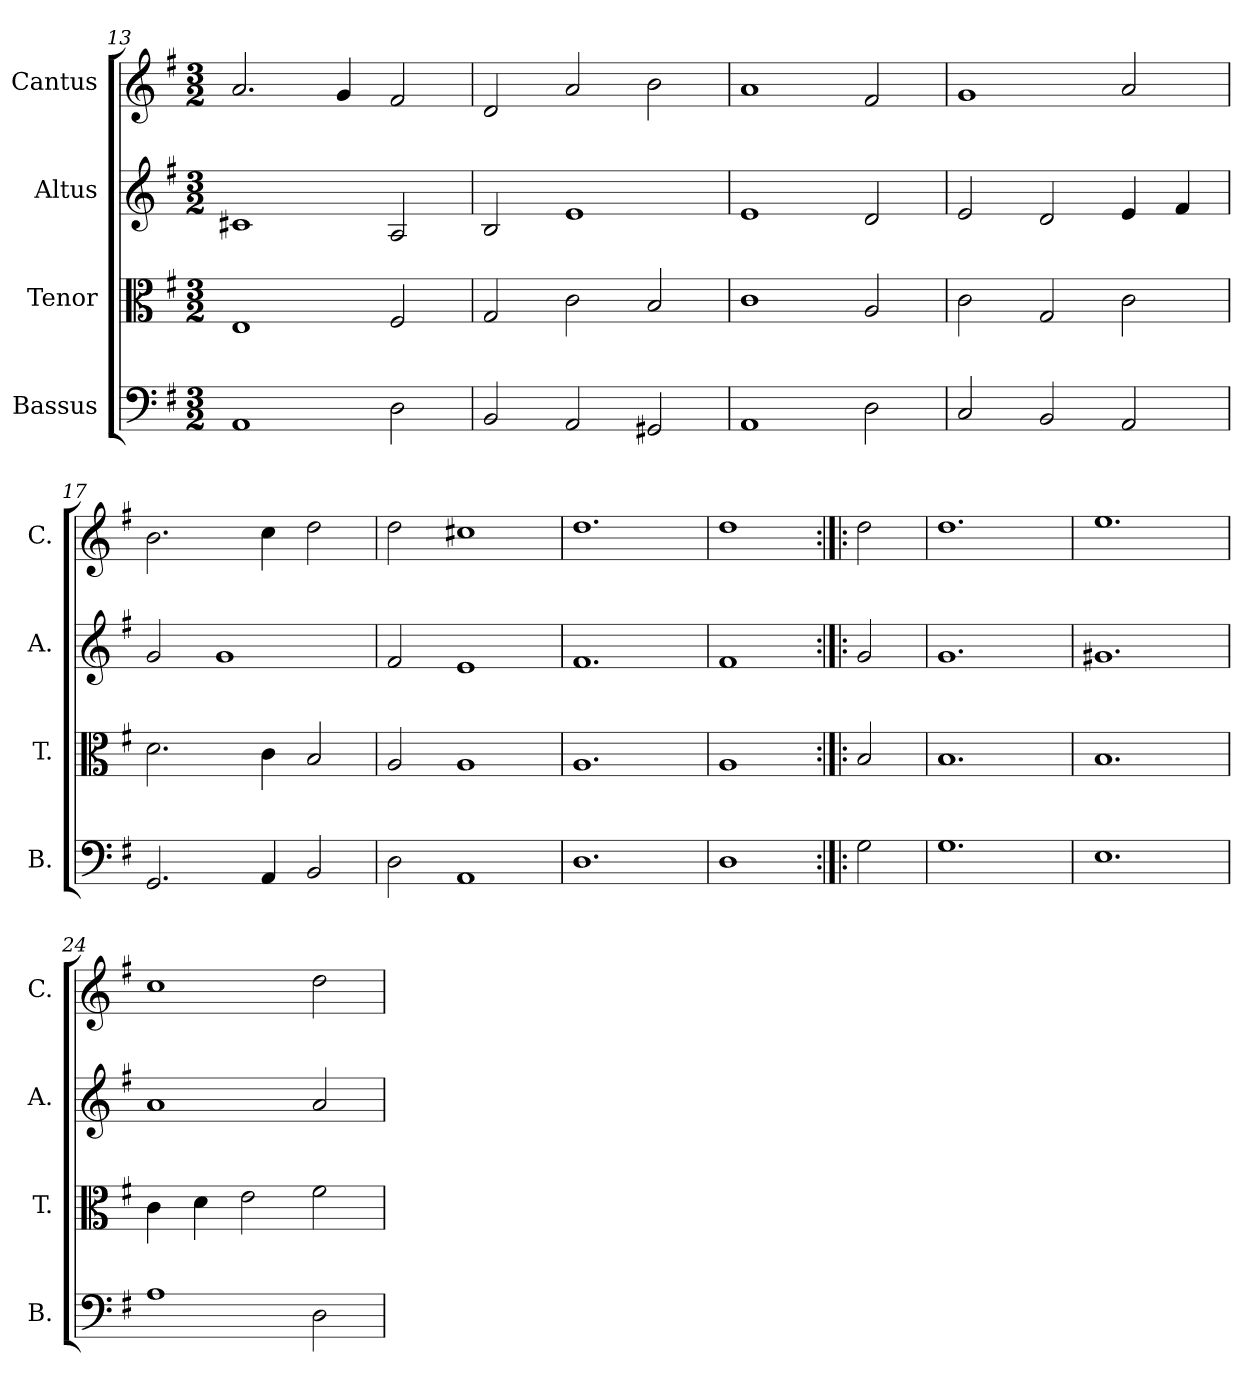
**kern	**kern	**kern	**kern
*part4	*part3	*part2	*part1
*staff4	*staff3	*staff2	*staff1
*I"Bassus	*I"Tenor	*I"Altus	*I"Cantus
*I'B.	*I'T.	*I'A.	*I'C.
*clefF4	*clefC3	*clefG2	*clefG2
*k[f#]	*k[f#]	*k[f#]	*k[f#]
*G:	*G:	*G:	*G:
*M3/2	*M3/2	*M3/2	*M3/2
=13	=13	=13	=13
1AA	1E	1c#X	2.a/
.	.	.	4g/
2D\	2F#/	2A/	2f#/
=14	=14	=14	=14
2BB/	2G/	2B/	2d/
2AA/	2c\	1e	2a/
2GG#X/	2B/	.	2b\
=15	=15	=15	=15
1AA	1c	1e	1a
2D\	2A/	2d/	2f#/
=16	=16	=16	=16
2C/	2c\	2e/	1g
2BB/	2G/	2d/	.
2AA/	2c\	4e/	2a/
.	.	4f#/	.
=17	=17	=17	=17
2.GG/	2.d\	2g/	2.b\
.	.	1g	.
4AA/	4c\	.	4cc\
2BB/	2B/	.	2dd\
=18	=18	=18	=18
2D\	2A/	2f#/	2dd\
1AA	1A	1e	1cc#X
=19	=19	=19	=19
1.D	1.A	1.f#	1.dd
=20	=20	=20	=20
1D	1A	1f#	1dd
=21:|!|:	=21:|!|:	=21:|!|:	=21:|!|:
2G\	2B/	2g/	2dd\
=22	=22	=22	=22
1.G	1.B	1.g	1.dd
=23	=23	=23	=23
1.E	1.B	1.g#X	1.ee
!!LO:LB:g=z
=24	=24	=24	=24
1A	4c\	1a	1cc
.	4d\	.	.
.	2e\	.	.
2D\	2f#\	2a/	2dd\
=	=	=	=
*-	*-	*-	*-
